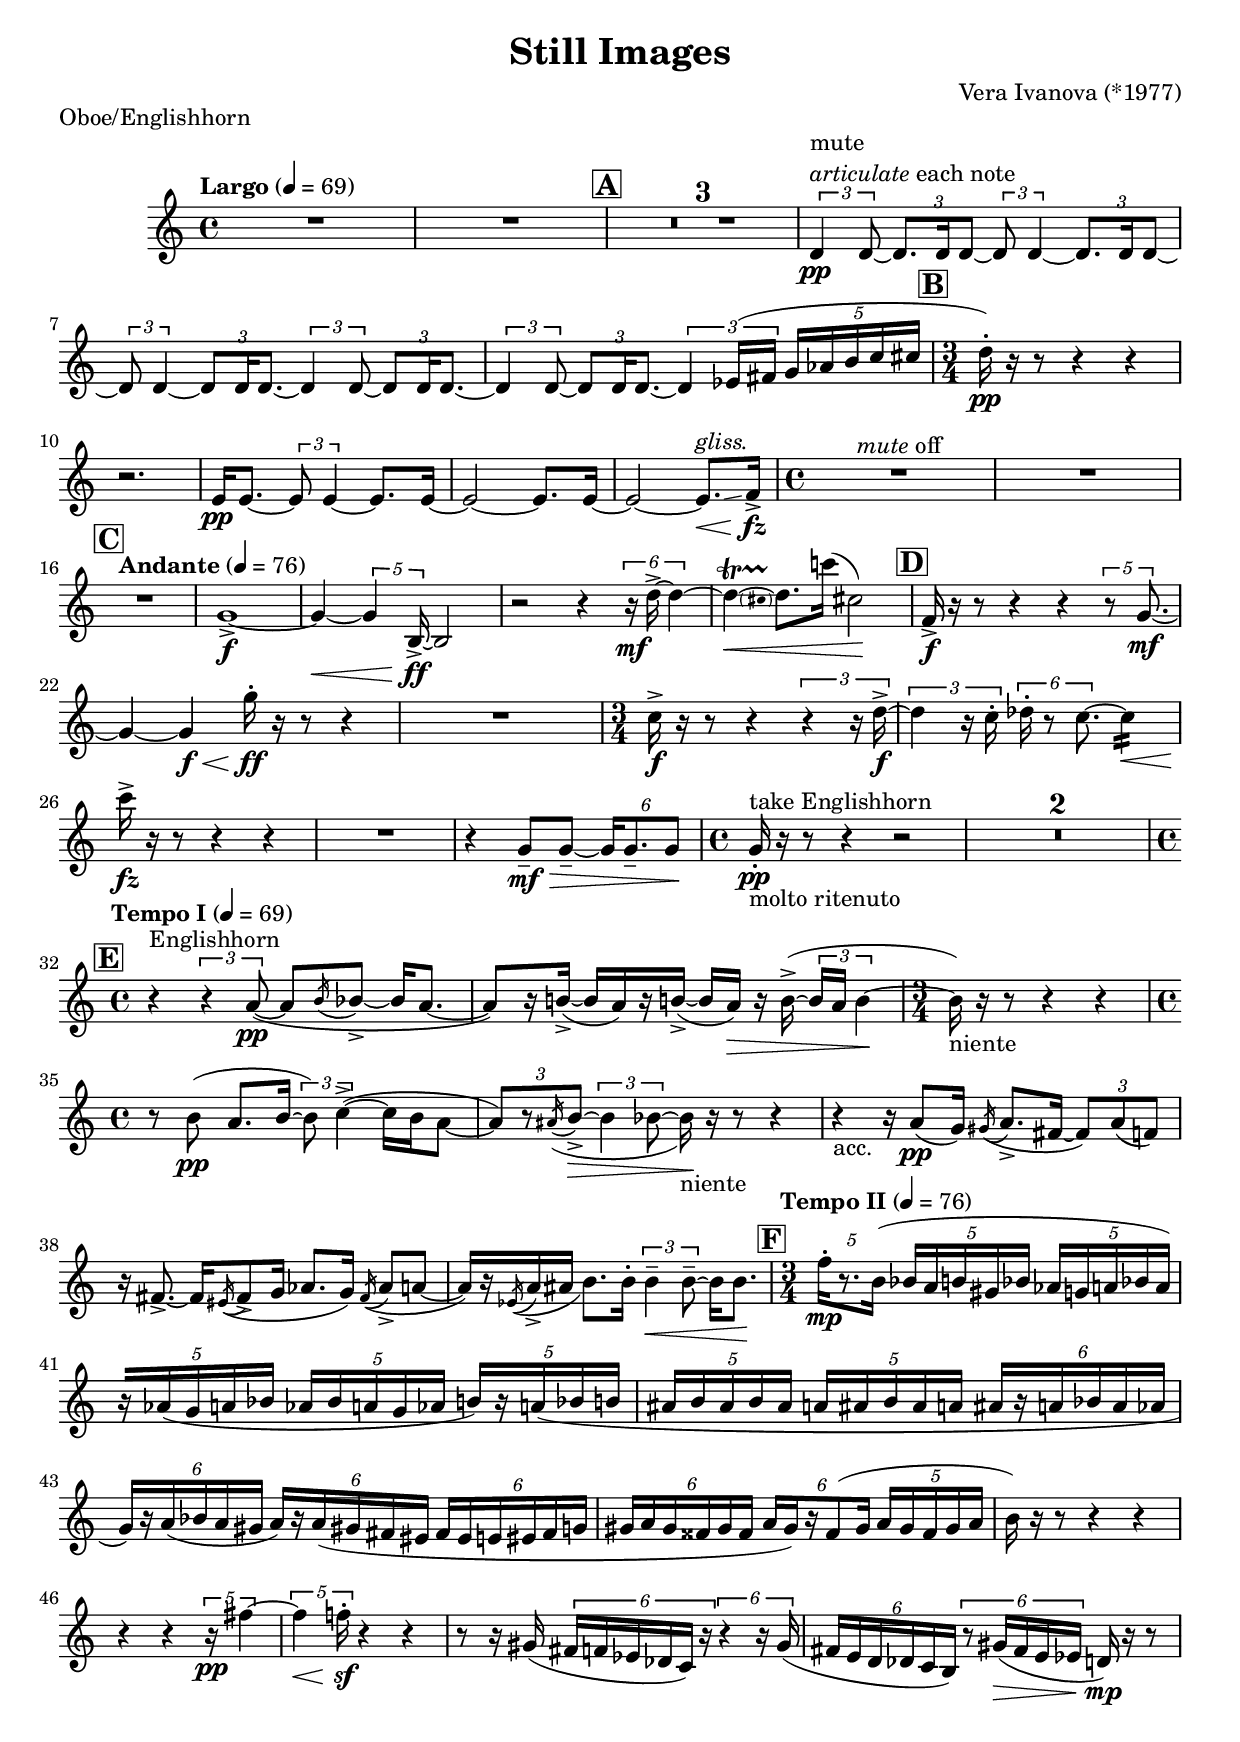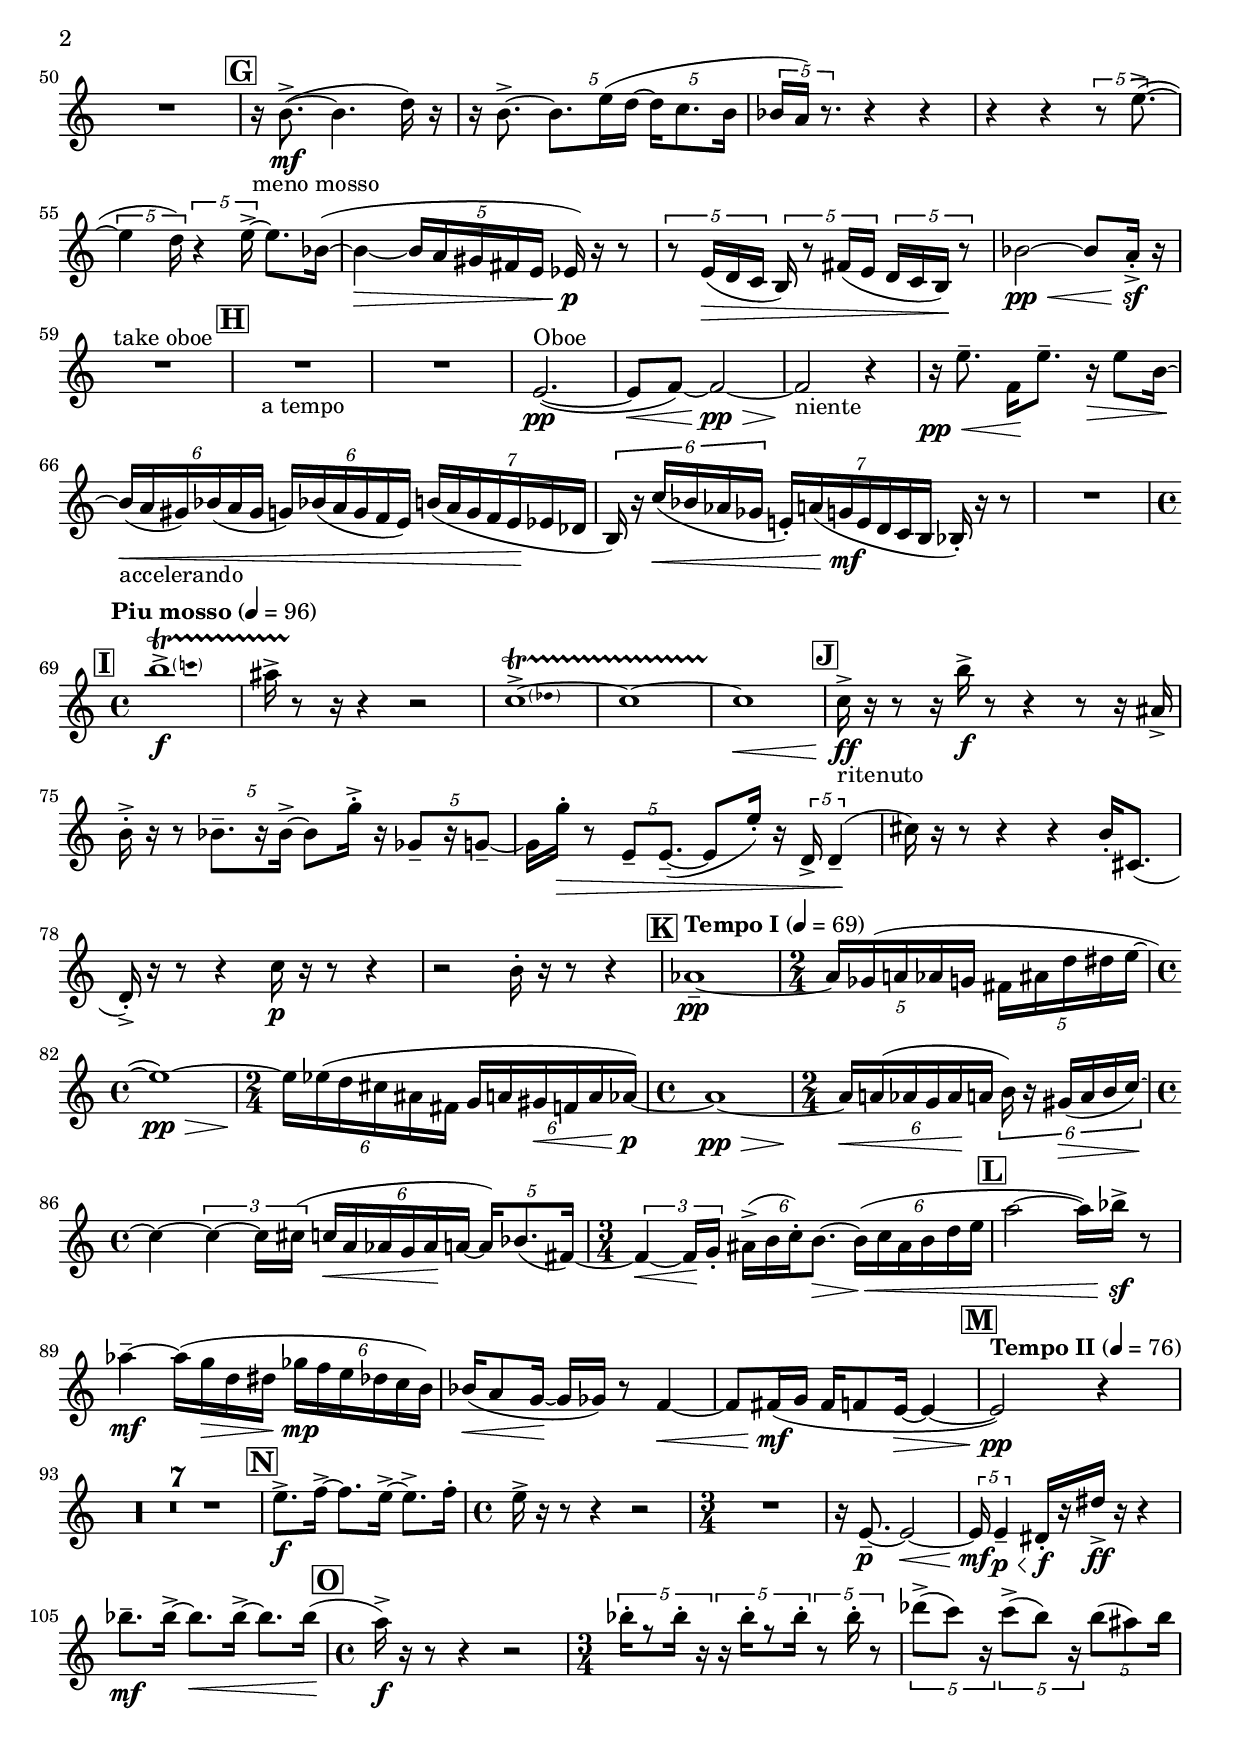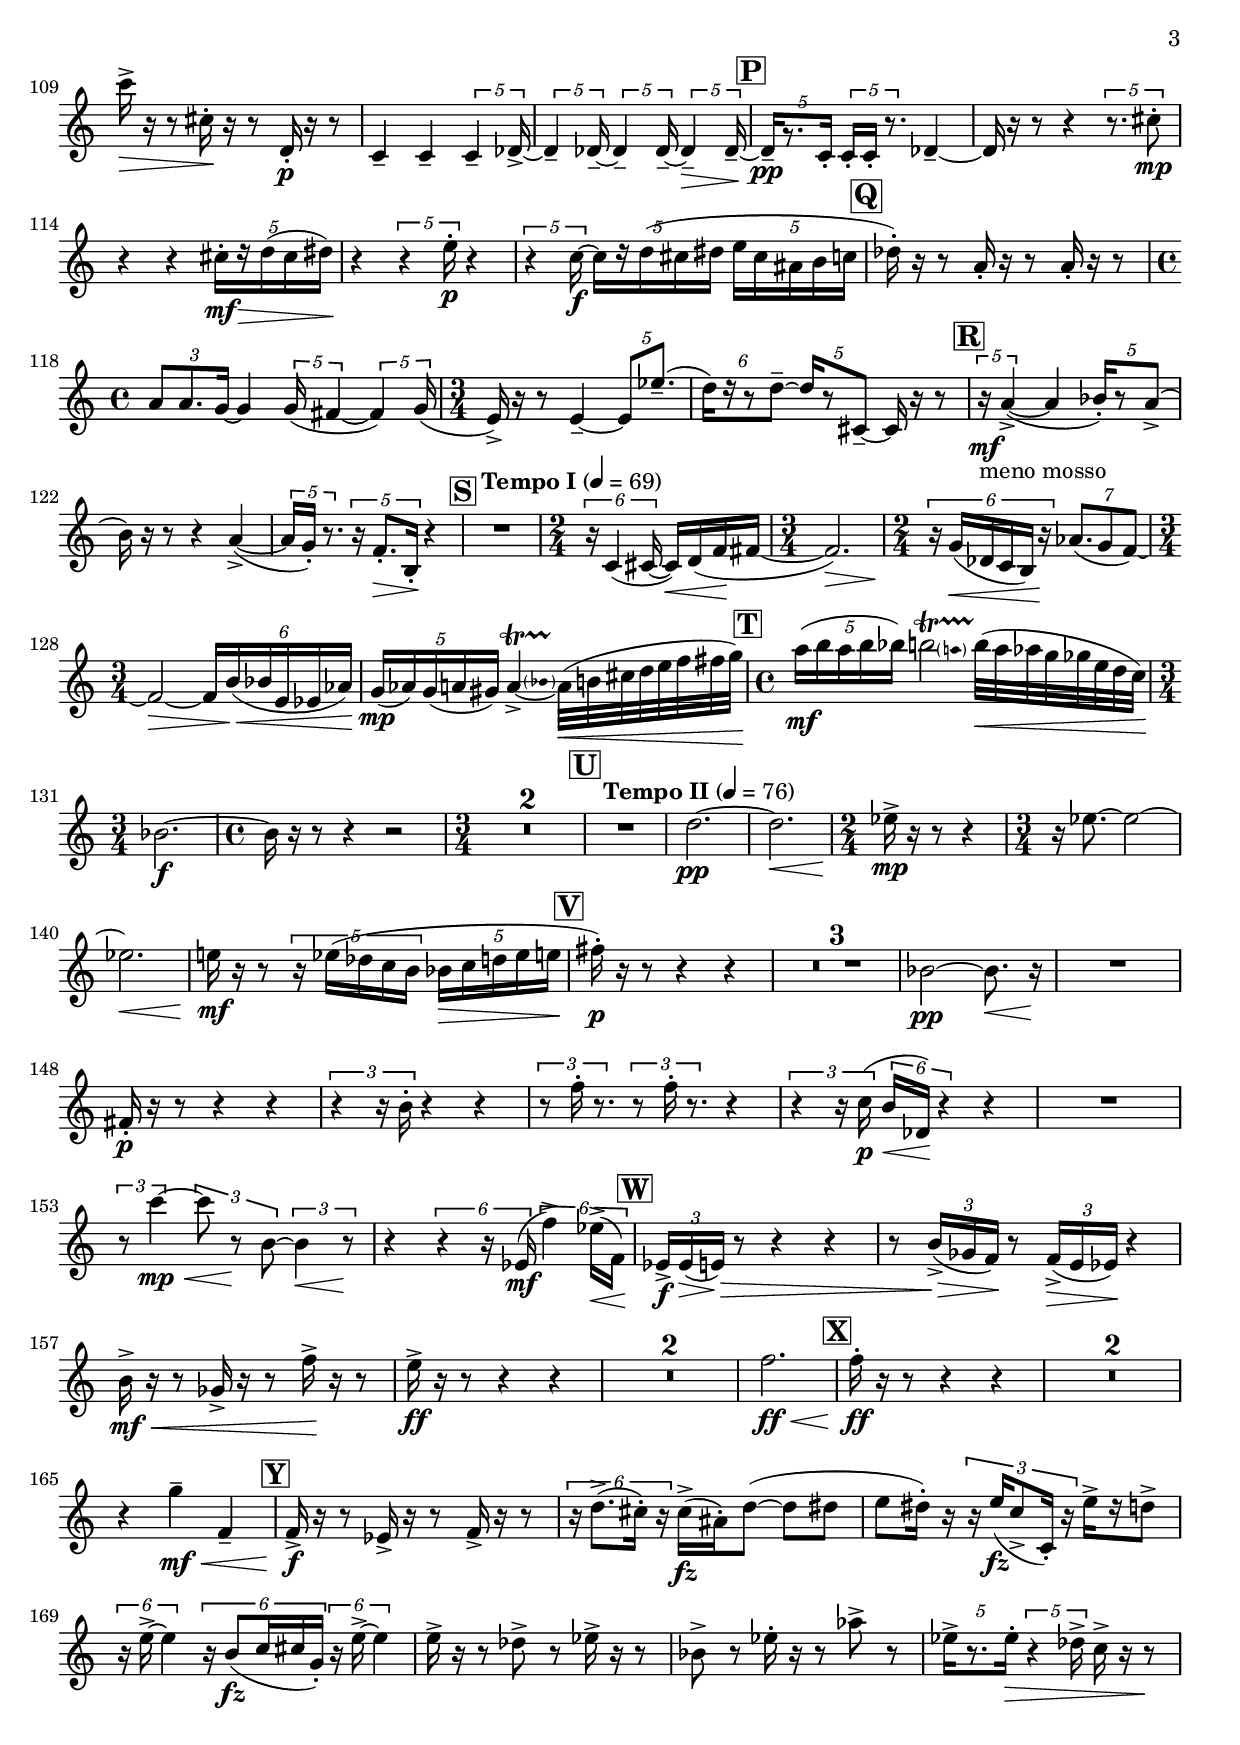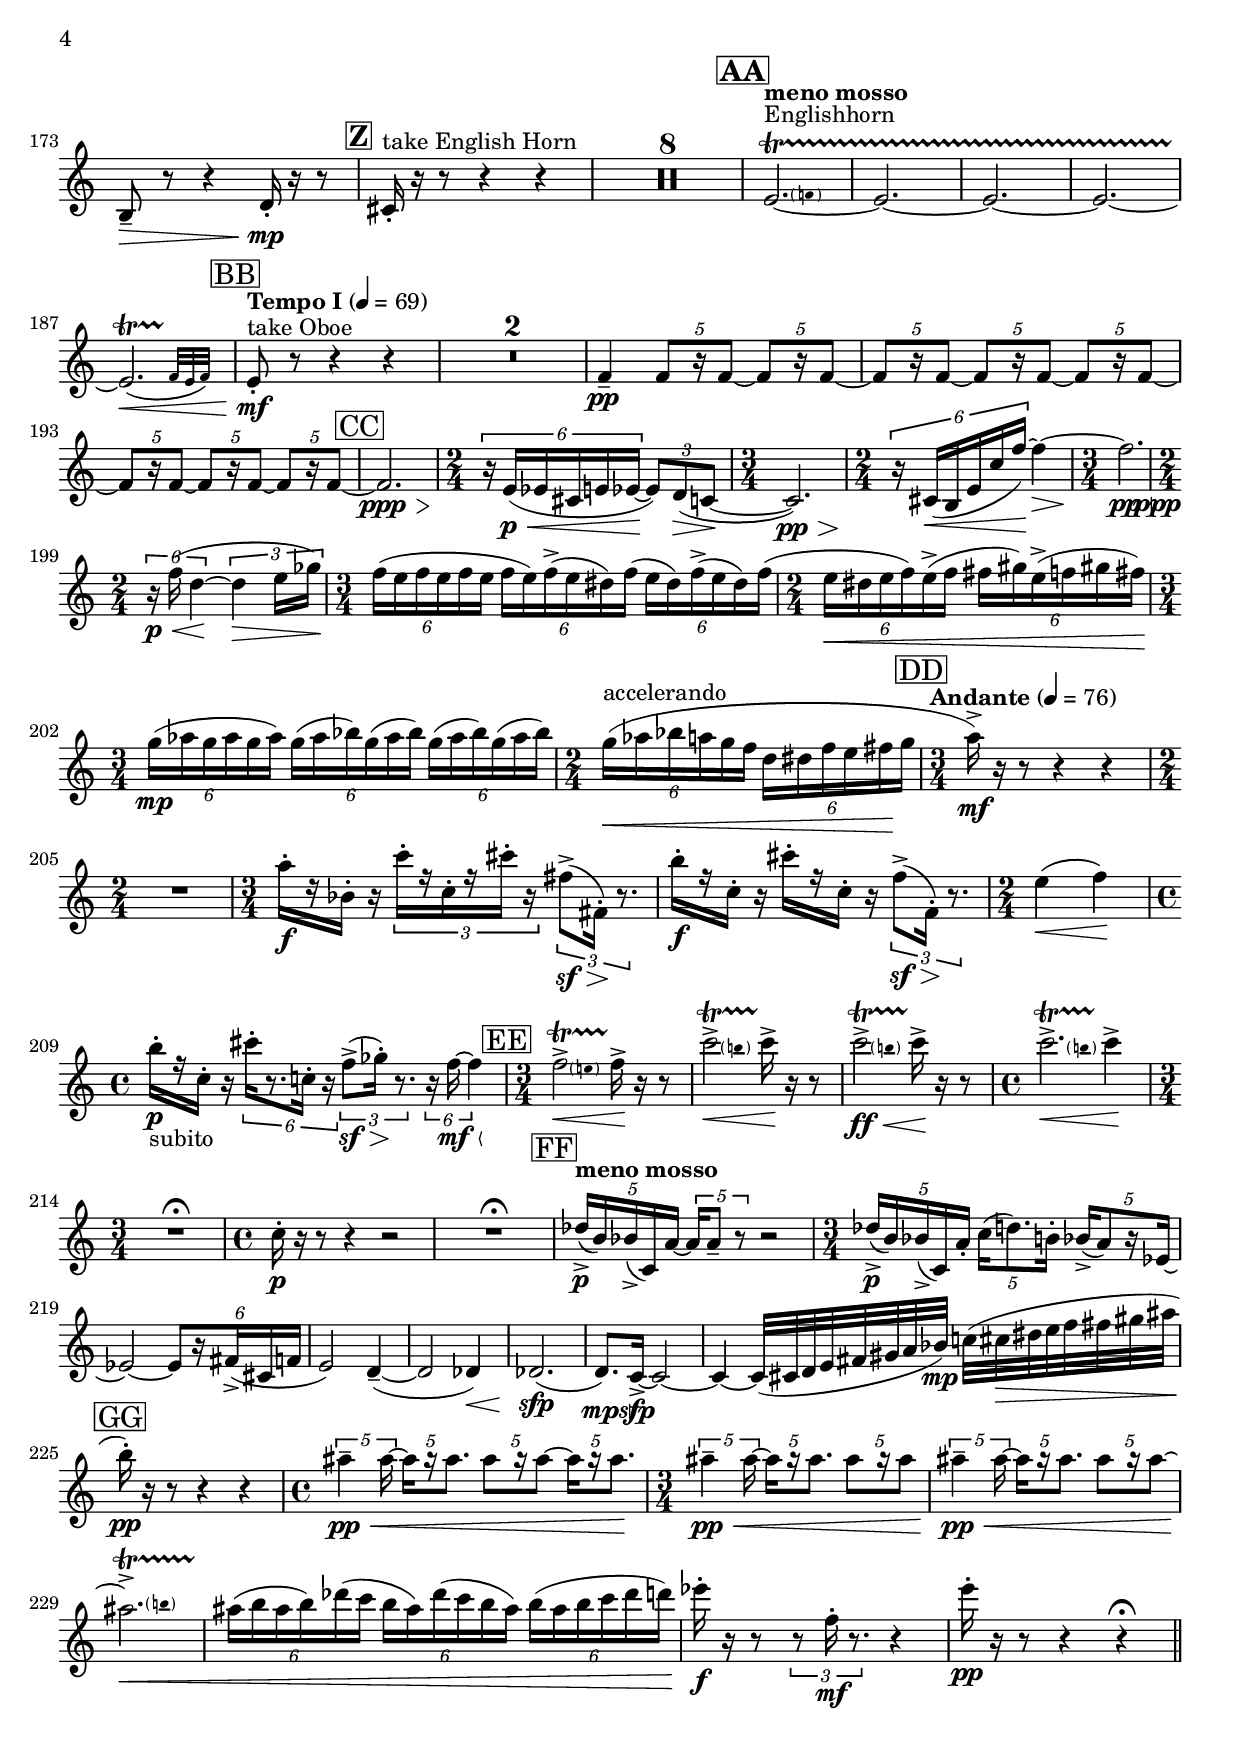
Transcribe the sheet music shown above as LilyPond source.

\language "english"
%{
Still Images, Vera Ivanova
Oboe and Englishhorn part 
===================

%}

num =
#(define-music-function (parser location musique) (ly:music?)
    #{ 
      \override Score.BarNumber.break-visibility = ##(#f #t #t)
      $musique 
      \revert Score.BarNumber.break-visibility 
    #})
  cornaco_one = \relative c' {
     \time 4/4  
    r4^"Englishhorn" \tuplet 3/2 { r4 d8~(\pp} d8 \acciaccatura e16 ef8~-> ef16 d8.~ | d8[) r16 e!16](->~e16[ d16) r16 e!16](->~e16 d16\>)  r16 e16(->~ \tuplet 3/2 {e16 d16 e4~\!} | 
     \time 3/4  
     e16)_"niente"  r16 r 8 r4 r4 | 
       \time 4/4 
       r8 e8(\pp d8. e16~ \tuplet 3/2 { e8) f4(->~} f16 e16 d8~ | \tuplet 3/2 { d8[) r8  \acciaccatura ds16( e8]~->\>}
       \tuplet 3/2 { e4 ef8~} ef16_"niente"\!) r16 r8 r4 |  r4_"acc." r16 d8\pp(c16) \acciaccatura cs16( d8.-> b16~ \tuplet 3/2 {b8) d8( bf8) } | 
       r16 b!8.->~ b16 \acciaccatura as16( b8-> c16 df8. c16) \acciaccatura b16( df8-> d8~ |  d16[) r16 \acciaccatura af16( d16-> ds16]  e8.) e16-. \tuplet 3/2 { e4--\< e8--~} e16 e8.\! | 
       \time 3/4
        \mark \default  \tempo "Tempo II" 4 = 76
      \tuplet 5/4 { bf'16[-.\mp r8. e,16]( } \tuplet 5/4 {ef16[ d e! cs ef]} \tuplet 5/4 { df16 c! d! ef! d)}  | \tuplet 5/4 {r16[ df( c d! ef ]} \tuplet 5/4 {df16[ ef d  c df ]} \tuplet 5/4 { e16[) r16 d!( ef e!]} |
      \tuplet 5/4 {ds16[ e ds e ds]}  \tuplet 5/4 {d!16[ ds e ds d!] }   \tuplet 6/4 { ds16[ r d! ef d df] } | \tuplet 6/4 {c16[) r d( ef d cs] } \tuplet 6/4 { d16[) r16 d( cs! b as] } \tuplet 6/4 { b[ as a! as b c!]} | 
      \tuplet 6/4 { cs16[ d cs bs cs bs]} \tuplet 6/4 { d16[ cs16) r16 bs8( cs16]} \tuplet 5/4 { d16[ cs bs cs d]} | e16) r16 r8 r4 r4 |
      r4 r4 \tuplet 5/4 {r16\pp b'4~ } | \tuplet 5/4 { b4\< bf16-.\sf\! } r4 r4 | 
      r8 r16 cs,16( \tuplet 6/4 { b16[ bf af gf f]) r} \tuplet 6/4 {r4 r16 cs'16( } | \tuplet 6/4 { b16[ a g gf f e]) } \tuplet 6/4 { r8 cs'16\>[( b a af  ]} g16)\!\mp r16 r8  | R2. | 
        \mark \default
      r16_ "meno mosso" e'8.(->\mf~ e4. g16) r16 | 
      r16 e8.->~ \tuplet 5/4 {e8.[ a16( g16]~ } \tuplet 5/4 { g16[ f8. e16] } | \tuplet 5/4 { ef16 d16) r8. } r4 r4 | r4 r4 \tuplet 5/4 {r8 a'8.->(~ } | \tuplet 5/4 {a4 g16) }  \tuplet 5/4 { r4 a16->~ } a8. ef16~( |
     ef4\>~ \tuplet 5/4 {ef16 d cs b a } af16\p\!) r16 r8 | \tuplet 5/4 { r8 a16\>[(g f ] } \tuplet 5/4 { e16) r8 b'16( a16} \tuplet 5/4 {g16[ f e])\! r8 } |  ef'2~\pp\< ef8 d16-.->\sf r16 | R2.^"take oboe" | 
     }

      cornaco_two = \relative c' {
     
      R2. *8 | 
      \mark \default  \tempo "meno mosso" 
    \pitchedTrill a2.~^"Englishhorn"  \startTrillSpan  bf {
       a2.~ |  a2.~ |  a2.~ | \afterGrace a2.\<(  { bf32[ \stopTrillSpan  a bf]) }     | 
    \mark \markup { \box BB }  \tempo "Tempo I" 4 = 69
       a8-.\mf\!^"take Oboe"  } r8 r4 r4 | 
      }
    
    
    


maple_leaf_rag =  \relative c'' {
  \set Score.markFormatter = # format-mark-box-alphabet
  \key c \major
  \tempo "Largo" 4 = 69
  \compressFullBarRests
  \time 4/4
     R1 |
     R1 \mark \default |
     R1*3 |
     \tuplet 3/2 {
     d,4^\markup {
       \column {
            \line {  mute }
             \line { \italic  articulate each note }  }
                     }_\pp d8~  }   \tuplet 3/2 {d8. d16 d8~}  \tuplet 3/2 { d8 d4~} \tuplet 3/2 { d8. d16 d8~ } | 
    \tuplet 3/2 { d8 d4~ } \tuplet 3/2 { d8 d16 d8.~ } \tuplet 3/2 { d4 d8~ } \tuplet 3/2 { d8 d16 d8.~ } |
     \tuplet 3/2 { d4 d8~}   \tuplet 3/2 {d8[ d16 d8.]~}  \tuplet 3/2 { d4 ef16 (fs16} \tuplet 5/4 { g16[af  b c cs ]}	 | 
  \time 3/4    \mark \default 
  d16-.)_\pp r16 r 8 r4 r4  |
  r2. |
  e,16_\pp [ e8.]~ \tuplet 3/2 { e8 e4~} e8.[ e16~] |
   e2~ e8.[ e16]~ | e2~ e8.^\markup { \italic gliss. }\< [\glissando f16]->_\fz  |
  \time 4/4 R1^\markup {\italic mute off}
    R1 \mark \default   \tempo "Andante" 4 = 76 |
    R1  |
    g1~->_\f |
    g4~\< \tuplet 5/4 {g4 b,16->\ff\!~} b2 |
     r2 r4 \tupletUp \tuplet 6/4 {r16_\mf d'16->~ d4~ } |      \pitchedTrill d4~\< \startTrillSpan cs d8.\stopTrillSpan c'!16 (cs,!2)\!   \mark \default |  
   f,16->\f r16 r8 r4 r4 \tuplet 5/4 {r8 g8.\mf~}  | 
   g4~ g4\f\< g'16-.\ff r16 r8 r4 | R1 | \time 3/4 c,16->\f r16 r8 r4  \tuplet 3/2 {r4 r16 d16~->\f} |
    \tuplet 3/2 {d4 r16 c16-.}    \tuplet 6/4 { df16-. r8 c8.~} \repeat tremolo 4 c16\< | c'16->\fz r16 r8  r4 r4 | R2. |
    r4 g,8--\mf\> g8~--\tuplet 6/4 { g16 g8.-- g8-\!} |  
    
    \time 4/4  
   g16-.\pp^\markup {take Englishhorn}_"molto ritenuto" r16  r8 r4 r2 | R1*2 | 
    \mark \default  \tempo "Tempo I" 4 = 69
    %Corno%
 
  \transpose c g { \cornaco_one }
   
 \mark \default  R2._"a tempo" | R2. |
     e2.(^"Oboe"\pp~ | e8\< f8)~ f2~\pp\!\> | f2\!_"niente" r4 |   r16\pp\< e'8.-- f,16\! e'8.-- r16\> e8 b16\!~ | \tuplet 6/4 { b16_"accelerando"(\< a gs) bf( a gs  } \tuplet 6/4 {g!16) bf!( a g f e)  } \tuplet 7/4 { b'!16(  a g f e\! ef df } |
     \tuplet 6/4 {b16) r16 c'16\< ( bf af gf } \tuplet 7/4 { e!16-.) a ( g\!\mf e d c b  } bf16-.) r16 r8   | R2. | 
     \time 4/4 
        \mark \default  \tempo "Piu mosso" 4 = 96 
        \pitchedTrill b''1->\f \startTrillSpan c |  as16-> r8 \stopTrillSpan  r16 r4 r2 | 
           \pitchedTrill c,1->~ \startTrillSpan df |  c1~ | c1\< \stopTrillSpan  | \mark \default   c16->\ff_"ritenuto"  r16 r8 r16 b'16->\f r8 r4 r8 r16 as,16-> | 
           b16-.-> r16 r8  \tuplet 5/4 {  bf8.[-- r16 bf16]->~ } bf8  g'16-.-> r16  \tuplet 5/4 {  gf,8[-- r16 g8]--~ }  | g16 g'16-.\> r8 \tuplet 5/4 {  e,8-- e8.--~( } e8 e'16-.) r16 \tuplet 5/4 {d,16-> d4--\!( } | cs'16) r16  r8 r4 r4 b16-. cs,8.( | 
           d16-.->) r16 r8 r4 c'16\p r16 r8 r4 | r2 b16-. r16 r8 r4 | 
           \mark \default  \tempo "Tempo I" 4 = 69 
           af1--\pp~ | 
           \time 2/4
           \tupletDown \tuplet 5/4 {af16 gf( a! af g! } \tuplet 5/4  {fs16 as d ds e~ } | 
           \time 4/4 
           e1\pp\>~)
           \time 2/4
           \tuplet 6/4 {e16\! ef( d cs as fs } \tuplet 6/4 { g16 a! gs\< f a af\p\!~) }
           \time 4/4 
           af1\>\pp~
           \time 2/4
           \tuplet 6/4 {af16\!\< a!( af g af\! a!  }  \tuplet 6/4 {b16) r16 gs16(\> a b c)\!~ } |
           \time 4/4 
           c4~ \tupletUp \tuplet 3/2 {c4~ c16 cs16(  } \tuplet 6/4 { c!16\< a af g af\! a~ } \tuplet 5/4 {a16) bf8.( fs16)~ } |
           \time 3/4
          \tuplet 3/2 {fs4\<~ fs16\! g16-.} \tuplet 6/4 { as16->( b c-.) b8.\>~ } \tuplet 6/4 { b16\!\< ( c as b d e   } |  \mark \default a2~ a16) bf16->\sf  r8 | af4--\mf~ af16 ( g16\> d16 ds16 \tuplet 6/4 {gf16\mp\! f e df c b )} |  
          bf16(\< a8 g16\!~ g16 gf16) r8 f4\<~  | f8 fs16\!\mf ( g16 fs16 f!8 e16\>~ e4~ | 
          \mark \default \tempo "Tempo II" 4 = 76
          e2\pp\!) r4 | R2.*7 | 
          \mark \default e'8.->\f f16->~ f8. e16->~ e8.-> f16-. | 
          \time 4/4
          e16-> r16 r8  r4 r2 | 
          \time 3/4 
          R2. | r16 e,8.--\p~ e2~\< | \tuplet 5/4 {e16\mf\! e4--\p\< } ds16[-.\f r16 ds'16]->\ff r16 r4 | bf'8.--\mf bf16->~ bf8.\< bf16->~ bf8. bf16\!( | 
          \time 4/4
           \mark \default
            a16->\f) r16 r8 r4 r2  | 
            \time 3/4 
            \tuplet 5/4 {bf16[-. r8 bf16]-. r16} \tuplet 5/4 {r16 bf16[-.  r8 bf16]-.  } \tuplet 5/4 {r8 bf16-. r8} | 
           \tupletDown \tuplet 5/4 {df8-> ( c8) r16 } \tuplet 5/4 {c8-> ( b8) r16 } \tuplet 5/4 {b8 ( as8) b16  } | c16->\> r16 r8 cs,16-.\! r16 r8 d,16-.\p r16 r8 |  c4-- c4-- \tupletUp \tuplet 5/4 {c4-- df16->~ } | 
             \tuplet 5/4 {df4-- df16--~ } \tuplet 5/4 {df4-- df16--~ } \tuplet 5/4 {df4--\> df16--\!~ } |
             \mark \default
             
          \tuplet 5/4 {df16[--\pp r8. c16]-. } \tuplet 5/4 {c16-. c16-. r8. } df4--~ | df16 r16 r8 r4 \tuplet 5/4 { r8. cs'8-.\mp } | r4 r4 \tuplet 5/4 {cs16[-.\mf r16\> d16 ( cs16 ds16]\!)} |
          r4 \tuplet 5/4 { r4 e16-.\p}  r4 | \tuplet 5/4 { r4 c16\f~ } \tuplet 5/4 { c16[ r16 d16( cs16 ds16 ] } \tuplet 5/4 { e16 cs as b c! } | 
           \mark \default
          df16-.) r16 r8 a16-. r16 r8 a16-. r16 r8 | 
          \time 4/4 \tuplet 3/2 { a8 a8. g16~} g4   \tuplet 5/4 { g16( fs4~ } \tuplet 5/4 {fs4) g16 (} |
          \time 3/4
          e16->) r16 r8 e4--~  \tuplet 5/4 { e8 ef'8.--(} | \tuplet 6/4 { d16[) r16 r8 d8]--~ }  \tuplet 5/4 { d16[ r8 cs,8]--~}  cs16 r16 r8 |    
           \mark \default 
           \tuplet 5/4 { r16\mf_"meno mosso" a'4->(~} a4   \tuplet 5/4 { bf16[-.) r8 a8]->( } | b16) r16 r8 r4 a4->~(  |
            \tuplet 5/4 { a16[ g16]-.) r8. }  \tuplet 5/4 { r16 f8.-.\> b,16]-.\!} r4 | 
            \mark \default \tempo "Tempo I" 4 = 69 R2. |
            \time 2/4 
            \tuplet 6/4 { r16 c4( cs16~} cs16\<) d16( f16\! fs16~ | 
            \time 3/4
            fs2.)\> |
            \time 2/4
            \tuplet 6/4 {r16\! g16[\<( df c b]) r16\! } \tuplet 7/4 { af'8.( g8 f8~ )}  | 
            \time 3/4 
            f2\>\!~ \tuplet 6/4 {f16 b\<( bf e, ef af\!)}  | \tuplet 5/4 {g16[\mp( af) g (a gs)] }   \pitchedTrill a4->~ \startTrillSpan bf  a32\< \stopTrillSpan (b cs d e f fs g\!) |  
            \time 4/4 
            \mark \default 
            \tuplet 5/4 {a16[\mf( b a b bf])  }   \pitchedTrill b2 \startTrillSpan a  b32\<( \stopTrillSpan a af g gf e d c\!) | 
            \time 3/4 bf2.\f~ | 
            \time 4/4 
            bf16 r16 r8 r4 r2 | 
            \time 3/4
            R2.*2 |
             \mark \default \tempo "Tempo II" 4 = 76 
             R2. | d2.\pp~ | d2.\<\! | 
             \time 2/4 
             ef16->\mp r16 r8 r4 | 
             \time 3/4 
             r16 ef8.~ ef2~ | ef2.\< | 
             e!16\mf\! r16 r8 \tuplet 5/4 { r16 ef16[( df c b]}  \tuplet 5/4 { bf16[ \> c d! ef e!]} | 
                \mark \default 
             fs16-.\p) r16 r8 r4 r4 |   R2.*3 | bf,2~\pp bf8.\< r16\! | R2. | 
             fs16-.\p r16 r8 r4 r4 | \tuplet 3/2 { r4 r16 b16-.} r4 r4 | \tuplet 3/2 {r8 f'16-. r8.} \tuplet 3/2 { r8 f16-. r8.} r4 | 
             \tuplet 3/2 {r4 r16 c16\p\<(} \tuplet 6/4 { b16 df,16)\! r4 } r4 |  R2. |   
              \tuplet 3/2 { r8 c''4\mp\<~ } \tuplet 3/2 {c8 r8\! b,8~ } \tuplet 3/2 { b4\< r8\!} | 
              r4 \tuplet 6/4 { r4 r16 ef,16\mf( } \tuplet 6/4 { f'4->) ef16->(\<f,16\!)} | 
                \mark \default 
             \tuplet 3/2 {ef16->\f ef16\>( e!16\>\!)} r8 r4 r4 | r8 \tuplet 3/2 {b'16->\> ( gf f\!) } r8  \tuplet 3/2 {f16->\> ( e ef\!) } r4 | 
              b'16->\mf\< r16 r8 gf16-> r16 r8 f'16->\! r16 r8 | e16->\ff  r16 r8 r4 r4 | R2.* 2 | f2.\ff\< |
                \mark \default 
              f16-.\!\ff r16 r8 r4 r4 | R2.* 2 | r4 g4--\mf\< f,4-- |  
                \mark \default 
                f16->\f r16 r8 ef16-> r16 r8 f16-> r16 r8 | \tuplet 6/4 {r16 d'8.[->( cs16-.)] r16 } cs16[->\fz (as16-.) d8]~( d8 ds8  | e8 ds16-.) r16 \tuplet 3/2 { r16 e16[\fz( c8-> c,16]-.) r16} e'16[-> r16 d8]-> | 
                \tuplet 6/4 { r16 e16->~ e4} \tuplet 6/4 { r16 b8[\fz( c16 cs16 g16]-.)} \tuplet 6/4 {r16 e'16->~ e4} | e16-> r16 r8 df8-> r8 ef16-> r16 r8 | bf8-> r8 ef16-. r16 r8 af8-> r8 | 
                \tuplet 5/4 { ef16[-> r8. ef16]-.\>} \tuplet 5/4 {r4 df16->} c16-> r16 r8\! | b,8--\> r8 r4 d16-.\mp\! r16 r8 | 
                \mark \default 
                cs16-.^"take English Horn" r16 r8 r4 r4 | 
              %Corno%
          \transpose c g { \cornaco_two } 
           
            R2. * 2 | f4--\pp \tuplet 5/4 {f8[ r16 f8]~}  \tuplet 5/4 {f8[ r16 f8]~}|  \tuplet 5/4 {f8[ r16 f8]~}  \tuplet 5/4 {f8[ r16 f8]~}  \tuplet 5/4 {f8[ r16 f8]~} |  \tuplet 5/4 {f8[ r16 f8]~}  \tuplet 5/4 {f8[ r16 f8]~}  \tuplet 5/4 {f8[ r16 f8]~} | 
         
             \mark \markup { \box CC }
            f2.\>\ppp | 
            \time 2/4
            \tuplet 6/4 {r16\! e16[\p\<( ef cs e ef]~\!} \tuplet 3/2 {ef8) d8\>( c8~\!} 
            \time 3/4 
            c2.)\pp\> | 
            \time 2/4
            \tuplet 6/4 {r16\! cs16[\<( b e c' f~\!)]} f4\>~ | 
            \time 3/4            
             << f2.\pp { s4\> s4 s4\!\ppp} >>
             \time 2/4 
             \tuplet 6/4 {r16\p\< f16( d4~\!} \tuplet 3/2 {d4\>  e16 gf16\!)} | 
             \time 3/4 
           \tupletDown  \tuplet 6/4 { f16[( e f e f e]}  \tuplet 6/4 { f16[ e) f->( e ds) f]( }  \tuplet 6/4 { e16[ ds) f-> (e ds) f](} |
             \time 2/4 
              \tuplet 6/4 { e16[\< ds e f) e->( f] }  \tuplet 6/4 { fs16[ gs) e->( f gs! fs]\!) } |
              \time 3/4
              \tuplet 6/4 { g16[\mp( af g af g af]) } \tuplet 6/4 { g16[( af16 bf16) g16( af16 bf16]) }  \tuplet 6/4 { g16[( af16 bf16) g16( af16 bf16])  } | 
             \time 2/4
             \tupletNeutral \tuplet 6/4 { g16[\<^"accelerando"( af bf a! g f] }  \tuplet 6/4 { d16[ ds f e fs\! g] } | 
              \time 3/4 
               \mark \markup { \box DD }  \tempo "Andante" 4 = 76 
              a16->\mf) r16 r8 r4 r4 |
              \time 2/4
              R2 |
              \time 3/4
             
              a16[-.\f r16 bf,16]-. r16  \tuplet 3/2 { c'16[-. r16 c,16-. r16 cs'16]-. r16 }  \tuplet 3/2 { fs,8->\sf\>( fs,16-.\!) r8.} | 
             b'16[-.\f r16 c,16]-. r16   cs'16[-. r16 c,16]-. r16    \tuplet 3/2 { f8->\sf\>( f,16-.\!) r8.} | 
             \time 2/4 
             e'4\< (f4\! )| 
             \time 4/4
             b16[-._"subito"\p r16 c,16]-. r16 \tuplet 6/4 {cs'16[-. r8. c,!16]-. r16} \tuplet 3/2 { f8->\sf\>(gf16-.\!) r8.}  \tuplet 6/4 {r16 f16\mf\<~ f4\!}  |
              \time 3/4
              \mark \markup { \box EE }
              \pitchedTrill f2->\< \startTrillSpan e   f16->\!  \stopTrillSpan   r16 r8 | 
               \pitchedTrill c'2->\< \startTrillSpan b  c16->\!  \stopTrillSpan   r16 r8 | 
               \pitchedTrill c2->\ff\< \startTrillSpan b  c16->\!  \stopTrillSpan   r16 r8 | 
                \time 4/4 
                \pitchedTrill c2.->\< \startTrillSpan b  c4->\!  \stopTrillSpan  | 
              \time 3/4
              R2.\fermataMarkup | 
              \time 4/4 
              c,16-.\p r16 r8 r4 r2 |  R1\fermataMarkup 
              \mark \markup { \box FF }
              |\tempo "meno mosso"   \tuplet 5/4 { df16[(->\p b) bf->( c,) a']~} \tuplet 5/4 { a16 a8-- r8} r2 | 
              \time 3/4 
               \tuplet 5/4 { df16[(->\p b) bf->( c,) a']-.} \tuplet 5/4 {c16[( d8.) b!16]-.} \tuplet 5/4 {bf16[->( a8) r16 ef16]~} | ef2~ \tuplet 6/4 { ef8[ r16 fs16->(cs16 f!16]} | e2)  d4--(~ | 
              d2 df4\<) | df2.\sfp\!(  |  d8.\mp\<) c16->\sfp~ c2~ | 
              c4~ c32[( cs d e fs gs a bf]\mp) c![( cs\> ds e f fs gs as] \! | 
              \mark \markup { \box GG }
              b16-.\pp) r16 r8 r4 r4 |  
              \time 4/4
            \tupletUp  \tuplet 5/4 {as4--\pp\< as16~} \tuplet 5/4 {as16[ r16 as8.]} \tuplet 5/4 {as8[ r16 as8]~} \tuplet 5/4 {as16[ r16 as8.]\!} | 
              \time 3/4
              \tuplet 5/4 {as4--\pp\< as16~} \tuplet 5/4 {as16[ r16 as8.]} \tuplet 5/4 {as8[ r16 as8]} | \tuplet 5/4 {as4--\pp\< as16~} \tuplet 5/4 {as16[ r16 as8.]} \tuplet 5/4 {as8[ r16 as8]~} |
              \pitchedTrill  as2.->\<  \startTrillSpan b   |
              \tupletNeutral \tuplet 6/4 {as16[(  \stopTrillSpan b16 as16 b16) df16( c16]}  \tuplet 6/4 {b16[ as) df( c b as])}   \tuplet 6/4  { b16[(as b c df d])} |
              ef16-.\!\f r16 r8  \tuplet 3/2 {r8 f,16-.\mf r8.} r4 | 
              e'16-.\pp r16 r8 r4 r4\fermataMarkup |  \bar "||"
              

}




\bookpart {
  \header{
    title = "Still Images"

    composer = "Vera Ivanova (*1977)"
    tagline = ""  % removed
  }

  \markup {Oboe/Englishhorn }
  \score {
      <<
        \new Staff \maple_leaf_rag
      >>
  }
 
  }
  
  
\version "2.18.2"  % necessary for upgrading to future LilyPond versions.